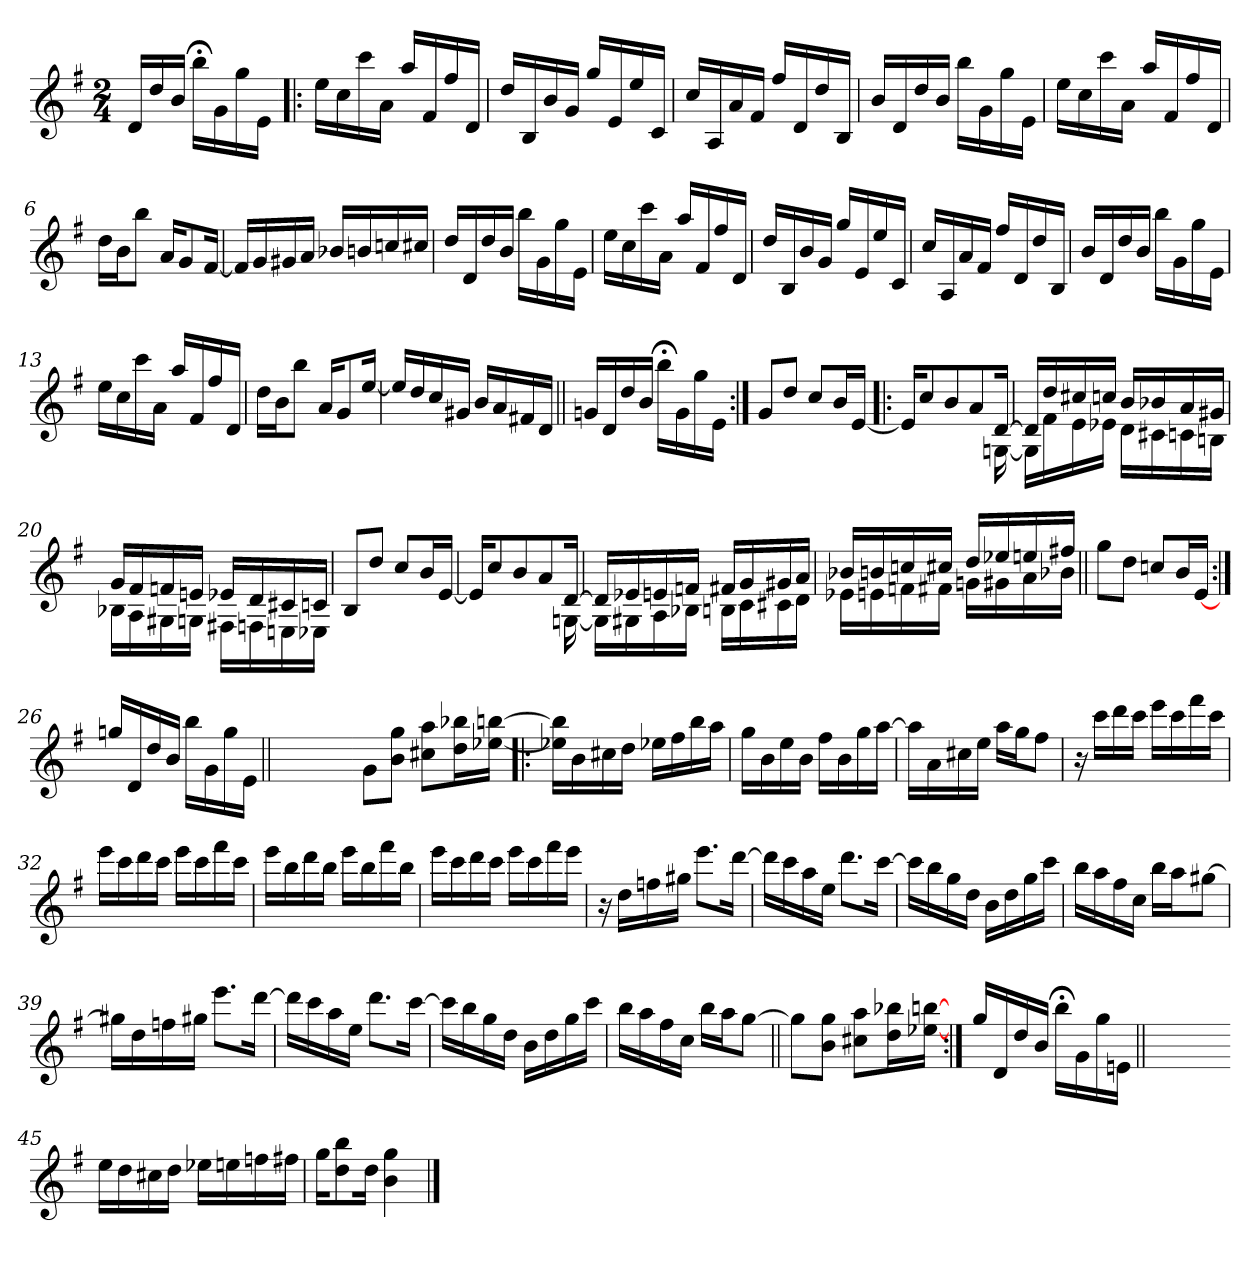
**kern
*part1
*staff1
*clefG2
*k[f#]
*G:
*M2/4
=
16d/LL
16dd/
16b/JJ
16bb;<\LL
16g\
16gg\
16e\JJ
=1!|:
16ee\LL
16cc\
16ccc\
16a\JJ
16aa/LL
16f#/
16ff#/
16d/JJ
=2
16dd/LL
16B/
16b/
16g/JJ
16gg/LL
16e/
16ee/
16c/JJ
=3
16cc/LL
16A/
16a/
16f#/JJ
16ff#/LL
16d/
16dd/
16B/JJ
!!LO:LB:g=z
=4
16b/LL
16d/
16dd/
16b/JJ
16bb\LL
16g\
16gg\
16e\JJ
=5
16ee\LL
16cc\
16ccc\
16a\JJ
16aa/LL
16f#/
16ff#/
16d/JJ
=6
16dd\LL
16b\J
8bb\J
16a/KL
8g/
[16f#/Jk
!!LO:LB:g=z
=7
16f#/LL]
16g/
16g#X/
16a/JJ
16b-X/LL
16bn/
16ccn/
16cc#X/JJ
=8
16dd/LL
16d/
16dd/
16b/JJ
16bb\LL
16g\
16gg\
16e\JJ
=9
16ee\LL
16cc\
16ccc\
16a\JJ
16aa/LL
16f#/
16ff#/
16d/JJ
=10
16dd/LL
16B/
16b/
16g/JJ
16gg/LL
16e/
16ee/
16c/JJ
!!LO:LB:g=z
=11
16cc/LL
16A/
16a/
16f#/JJ
16ff#/LL
16d/
16dd/
16B/JJ
=12
16b/LL
16d/
16dd/
16b/JJ
16bb\LL
16g\
16gg\
16e\JJ
=13
16ee\LL
16cc\
16ccc\
16a\JJ
16aa/LL
16f#/
16ff#/
16d/JJ
=14
16dd\LL
16b\J
8bb\J
16a/KL
8g/
[16ee/Jk
!!LO:LB:g=z
=15
16ee/LL]
16dd/
16cc/
16g#X/JJ
16b/LL
16a/
16f#X/
16d/JJ
=16||
16gn/LL
16d/
16dd/
16b/JJ
16bb;<\LL
16g\
16gg\
16e\JJ
=17:|!
8g/L
8dd/J
8cc/L
16b/L
[16e/JJ
!!LO:LB:g=z
=18!|:
*^
16e/KL]	4..ryy
8cc/	.
8b/	.
8a/	.
[>16d/Jk	[<16Gn!\
=19	=19
16d/LL]	16Gn!\LL]
16dd/	16f#!\
16cc#X/	16e!\
16ccn/JJ	16e-X!\JJ
16b/LL	16d!\LL
16b-X/	16c#X!\
16a/	16cn!\
16g#X/JJ	16Bn!\JJ
=20	=20
16g/LL	16B-X!\LL
16f#/	16A!\
16fn/	16G#X!\
16en/JJ	16Gn!\JJ
16e-X/LL	16F#X!\LL
16d/	16Fn!\
16c#X/	16En!\
16cn/JJ	16E-X!\JJ
*v	*v
!!LO:LB:g=z
=21
8B/L
8dd/J
8cc/L
16b/L
[16e/JJ
=22
*^
16e/KL]	4..ryy
8cc/	.
8b/	.
8a/	.
[>16d/Jk	[<16Gn!\
=23	=23
16d/LL]	16Gn!\LL]
16e-X/	16G#X!\
16en/	16A!\
16fn/JJ	16B-X!\JJ
16f#X/LL	16Bn!\LL
16g/	16c!\
16g#X/	16c#X!\
16a/JJ	16d!\JJ
!!LO:LB:g=z	!!
=24	=24
16b-X/LL	16e-X!\LL
16bn/	16en!\
16ccn/	16fn!\
16cc#X/JJ	16f#X!\JJ
16dd/LL	16gn!\LL
16ee-X/	16g#X!\
16een/	16a!\
16ff#X/JJ	16b-X!\JJ
*v	*v
=25||
8gg\L
8dd\J
8ccn/L
16b/L
[16e/JJ
=26:|!
16ggn/LL
16d/
16dd/
16b/JJ
16bb\LL
16g\
16gg\
16e\JJ
=26X261||
2ryy
!!LO:PB:g=z
=27-
8g\L
8b\ 8gg\J
8cc#X\ 8aa\L
16dd\ 16bb-X\L
[16ee-X\ [16bbn\JJ
=28!|:
16ee-X\] 16bb\]LL
16b\
16cc#X\
16dd\JJ
16ee-X\LL
16ff#\
16bb\
16aa\JJ
=29
16gg\LL
16b\
16ee\
16b\JJ
16ff#\LL
16b\
16gg\
[16aa\JJ
=30
16aa\LL]
16a\
16cc#X\
16ee\JJ
16aa\LL
16gg\J
8ff#\J
!!LO:LB:g=z
=31
16r
16ccc\LL
16ddd\
16ccc\JJ
16eee\LL
16ccc\
16fff#\
16ccc\JJ
=32
16eee\LL
16ccc\
16ddd\
16ccc\JJ
16eee\LL
16ccc\
16fff#\
16ccc\JJ
=33
16eee\LL
16bb\
16ddd\
16bb\JJ
16eee\LL
16bb\
16fff#\
16bb\JJ
=34
16eee\LL
16ccc\
16ddd\
16ccc\JJ
16eee\LL
16ccc\
16fff#\
16eee\JJ
!!LO:LB:g=z
=35
16r
16dd\LL
16ffn\
16gg#X\JJ
8.eee\L
[16ddd\Jk
=36
16ddd\LL]
16ccc\
16aa\
16ee\JJ
8.ddd\L
[16ccc\Jk
=37
16ccc\LL]
16bb\
16gg\
16dd\JJ
16b\LL
16dd\
16gg\
16ccc\JJ
=38
16bb\LL
16aa\
16ff#\
16cc\JJ
16bb\LL
16aa\J
[8gg#X\J
!!LO:LB:g=z
=39
16gg#X\LL]
16dd\
16ffn\
16gg#X\JJ
8.eee\L
[16ddd\Jk
=40
16ddd\LL]
16ccc\
16aa\
16ee\JJ
8.ddd\L
[16ccc\Jk
=41
16ccc\LL]
16bb\
16gg\
16dd\JJ
16b\LL
16dd\
16gg\
16ccc\JJ
=42
16bb\LL
16aa\
16ff#\
16cc\JJ
16bb\LL
16aa\J
[8gg\J
!!LO:LB:g=z
=43||
8gg\L]
8b\ 8gg\J
8cc#X\ 8aa\L
16dd\ 16bb-X\L
[16ee-X\ [16bbn\JJ
=44:|!
16gg/LL
16d/
16dd/
16b/JJ
16bb;<\LL
16g\
16gg\
16en\JJ
=44X442||
2ryy
!!LO:LB:g=z
=45-
16ee\LL
16dd\
16cc#X\
16dd\JJ
16ee-X\LL
16een\
16ffn\
16ff#X\JJ
=46
16gg\KL
8dd\ 8bb\
16dd\Jk
4b\ 4gg\
==
*-
